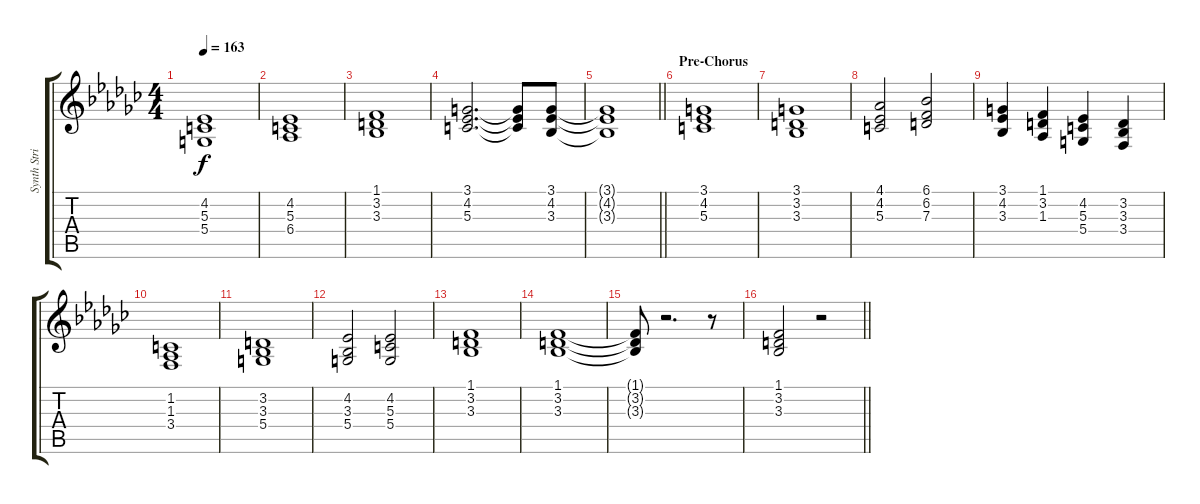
\track ("Synth Strings 1" "Synth Stri") {instrument stringensemble1}
\staff {score tabs}
\tuning (E4 B3 G3 D3 A2 E2) {hide}
\ts (4 4)
\tempo 163
\clef g2
\ks gb
(4.2 5.3 5.4).1{dy f} |
(4.2 5.3 6.4).1 |
(1.1 3.2 3.3).1 |
(3.1 4.2 5.3).2{d} (3.1{t} 4.2{t} 5.3{t}).8 (3.1 4.2 3.3).8 |
\barLineRight lightlight
(3.1{t} 4.2{t} 3.3{t}).1 |
\section ("" "Pre-Chorus")
(3.1 4.2 5.3).1 |
(3.1 3.2 3.3).1 |
(4.1 4.2 5.3).2 (6.1 6.2 7.3).2 |
(3.1 4.2 3.3).4 (1.1 3.2 1.3).4 (4.2 5.3 5.4).4 (3.2 3.3 3.4).4 |
(1.2 1.3 3.4).1 |
(3.2 3.3 5.4).1 |
(4.2 3.3 5.4).2 (4.2 5.3 5.4).2 |
(1.1 3.2 3.3).1 |
(1.1 3.2 3.3).1 |
(1.1{t} 3.2{t} 3.3{t}).8 r.2{d} r.8 |
\barLineRight lightlight
(1.1 3.2 3.3).2 r.2
